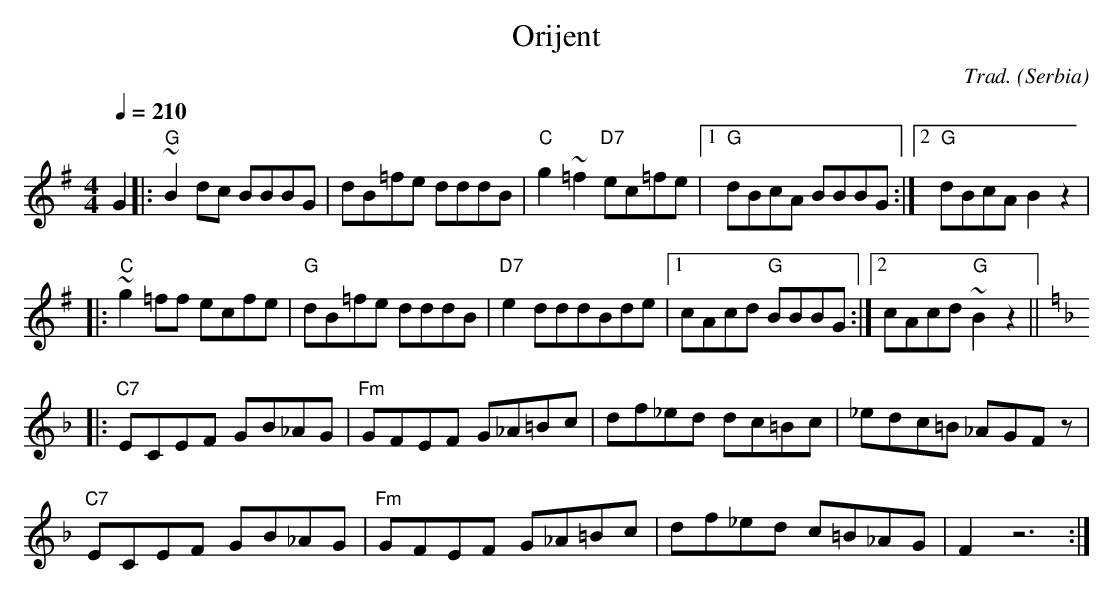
X:1
T: Orijent
O: Serbia
C: Trad.
M: 4/4
K: G
M: 4/4
L: 1/8
Q: 1/4=210
K: G
G2 |: "G"~B2dc BBBG | dB=fe dddB |"C"g2~=f2 "D7"ec=fe |1 "G"dBcA BBBG :|2 "G"dBcA B2z2 |
  |: "C"~g2=ff ecfe | "G"dB=fe dddB | "D7"e2 dddBde  |1 cAcd "G"BBBG :|2 cAcd "G"~B2z2 ||
K: F
|: "C7"ECEF GB_AG | "Fm"GFEF G_A=Bc | df_ed dc=Bc  | _edc=B _AGFz |
   "C7"ECEF GB_AG | "Fm"GFEF G_A=Bc | df_ed c=B_AG | F2 z6 :|
